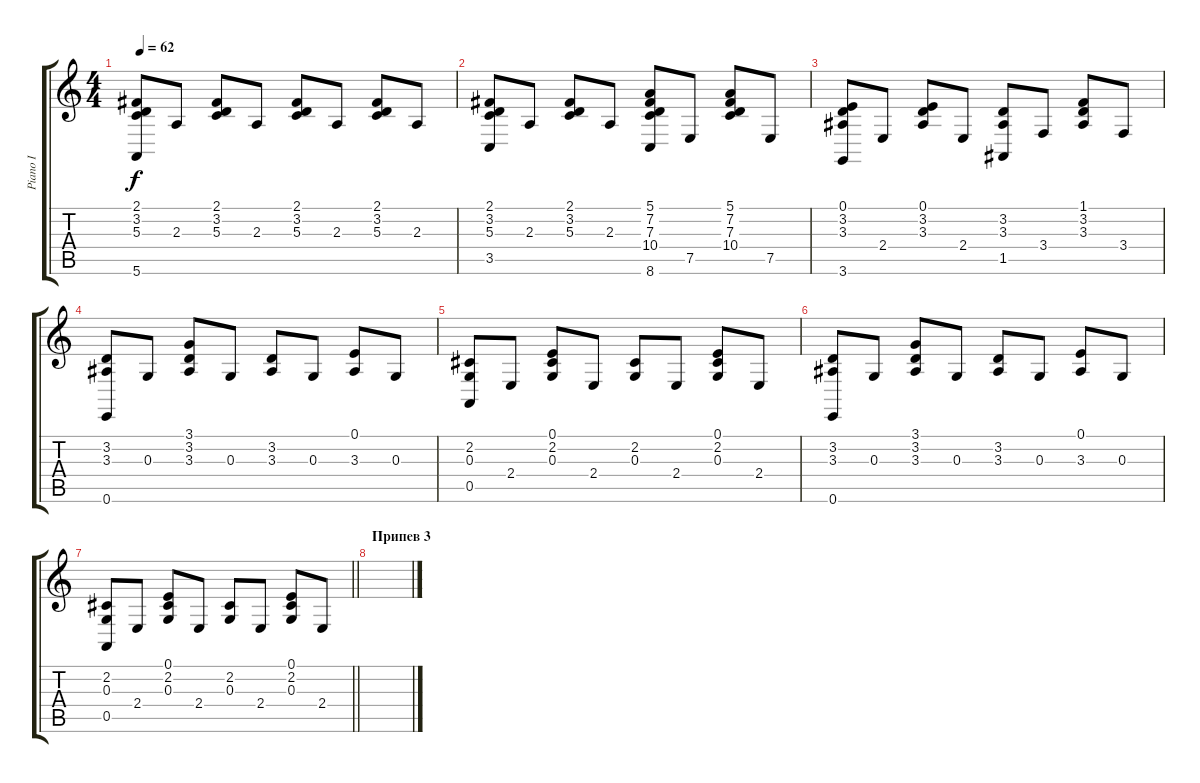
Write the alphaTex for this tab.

\track ("Piano I" "Piano I") {instrument electricgrandpiano}
\staff {score tabs}
\tuning (E4 B3 G3 D3 A2 E2) {hide}
\ts (4 4)
\tempo 62
\clef g2
\ks c
(2.1 3.2 5.3 5.6).8{dy f} 2.3.8 (2.1 3.2 5.3).8 2.3.8 (2.1 3.2 5.3).8 2.3.8 (2.1 3.2 5.3).8 2.3.8 |
(2.1 3.2 5.3 3.5).8 2.3.8 (2.1 3.2 5.3).8 2.3.8 (5.1 7.2 7.3 10.4 8.6).8 7.5.8 (5.1 7.2 7.3 10.4).8 7.5.8 |
(0.1 3.2 3.3 3.6).8 2.4.8 (0.1 3.2 3.3).8 2.4.8 (3.2 3.3 1.5).8 3.4.8 (1.1 3.2 3.3).8 3.4.8 |
(3.2 3.3 0.6).8 0.3.8 (3.1 3.2 3.3).8 0.3.8 (3.2 3.3).8 0.3.8 (0.1 3.3).8 0.3.8 |
(2.2 0.3 0.5).8 2.4.8 (0.1 2.2 0.3).8 2.4.8 (2.2 0.3).8 2.4.8 (0.1 2.2 0.3).8 2.4.8 |
(3.2 3.3 0.6).8 0.3.8 (3.1 3.2 3.3).8 0.3.8 (3.2 3.3).8 0.3.8 (0.1 3.3).8 0.3.8 |
\barLineRight lightlight
(2.2 0.3 0.5).8 2.4.8 (0.1 2.2 0.3).8 2.4.8 (2.2 0.3).8 2.4.8 (0.1 2.2 0.3).8 2.4.8 |
\section ("" "Припев 3")
